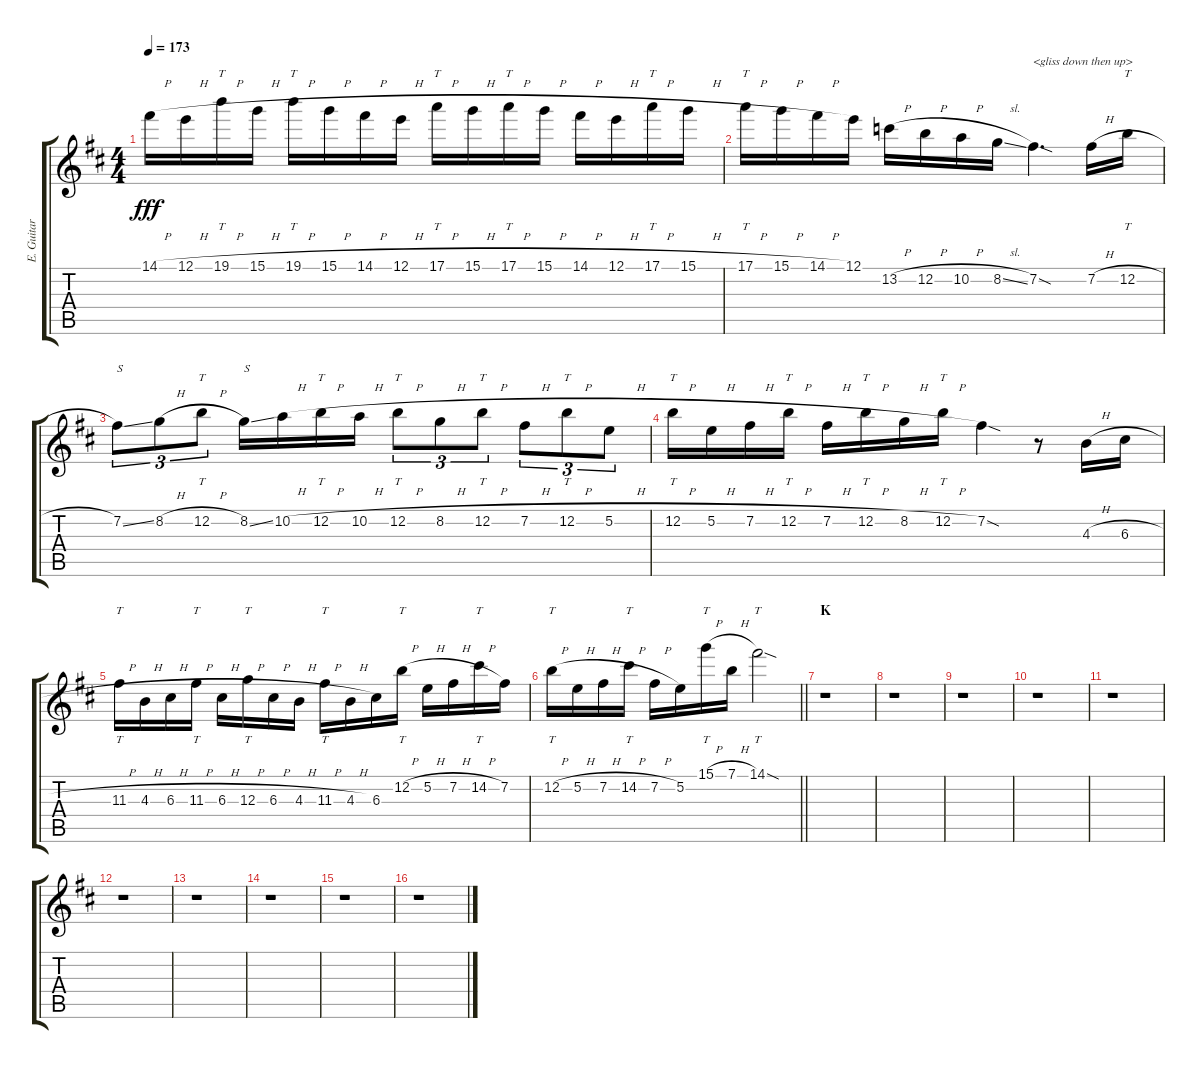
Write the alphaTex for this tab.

\track ("E. Guitar III" "E. Guitar ") {instrument overdrivenguitar}
\staff {score tabs}
\tuning (E4 B3 G3 D3 A2 E2) {hide}
\ts (4 4)
\tempo 173
\clef g2
\ks d
14.1{h}.16{dy fff} 12.1{h}.16 19.1{h}.16{tt} 15.1{h}.16 19.1{h}.16{tt} 15.1{h}.16 14.1{h}.16 12.1{h}.16 17.1{h}.16{tt} 15.1{h}.16 17.1{h}.16{tt} 15.1{h}.16 14.1{h}.16 12.1{h}.16 17.1{h}.16{tt} 15.1{h}.16 |
17.1{h}.16{tt} 15.1{h}.16 14.1{h}.16 12.1.16 13.2{h}.16 12.2{h}.16 10.2{h}.16 8.2{sl}.16 7.2{sod}.4{d txt "<gliss down then up>"} 7.2{h}.16 12.2{h}.16{tt} |
7.2{ss}.8{tu (3 2) txt "S"} 8.2{h}.8{tu (3 2)} 12.2{h}.8{tt tu (3 2)} 8.2{ss}.16{txt "S"} 10.2{h}.16 12.2{h}.16{tt} 10.2{h}.16 12.2{h}.8{tt tu (3 2)} 8.2{h}.8{tu (3 2)} 12.2{h}.8{tt tu (3 2)} 7.2{h}.8{tu (3 2)} 12.2{h}.8{tt tu (3 2)} 5.2{h}.8{tu (3 2)} |
12.2{h}.16{tt} 5.2{h}.16 7.2{h}.16 12.2{h}.16{tt} 7.2{h}.16 12.2{h}.16{tt} 8.2{h}.16 12.2{h}.16{tt} 7.2{sod}.4 r.8 4.3{h}.16 6.3{h}.16 |
11.3{h}.16{tt} 4.3{h}.16 6.3{h}.16 11.3{h}.16{tt} 6.3{h}.16 12.3{h}.16{tt} 6.3{h}.16 4.3{h}.16 11.3{h}.16{tt} 4.3{h}.16 6.3.16 12.2{h}.16{tt} 5.2{h}.16 7.2{h}.16 14.2{h}.16{tt} 7.2.16 |
\barLineRight lightlight
12.2{h}.16{tt} 5.2{h}.16 7.2{h}.16 14.2{h}.16{tt} 7.2{h}.16 5.2.16 15.1{h}.16{tt} 7.1{h}.16 14.1{sod}.2{tt} |
\section ("" "K")
r.1 |
r.1 |
r.1 |
r.1 |
r.1 |
r.1 |
r.1 |
r.1 |
r.1 |
r.1
